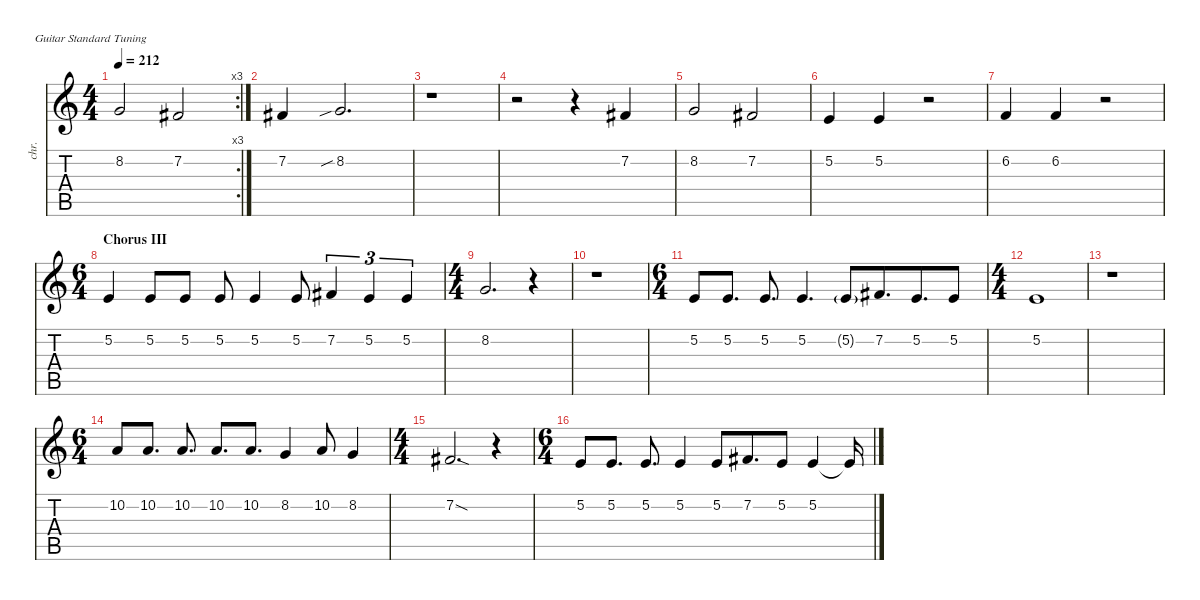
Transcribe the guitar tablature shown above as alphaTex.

\defaultSystemsLayout 4
\hideDynamics
\bracketExtendMode nobrackets
\track ("Vocals" "chr.") {instrument voiceoohs}
\staff {score tabs}
\tuning (E4 B3 G3 D3 A2 E2)
\rc 3
\ts (4 4)
\tempo 212
\clef g2
\ks c
8.2.2{dy mf} 7.2{acc #}.2 |
7.2{acc #}.4 8.2{sib}.2{d} |
r.1 |
r.2 r.4 7.2{acc #}.4 |
8.2.2 7.2{acc #}.2 |
5.2.4 5.2.4 r.2 |
6.2.4 6.2.4 r.2 |
\ts (6 4)
\beaming (8 2 2 2 6)
\section ("" "Chorus III")
5.2.4 5.2.8 5.2.8 5.2.8 5.2.4 5.2.8 7.2{acc #}.4{tu (3 2)} 5.2.4{tu (3 2)} 5.2.4{tu (3 2)} |
\ts (4 4)
\beaming (8 2 2 2 2)
8.2.2{d} r.4 |
r.1 |
\ts (6 4)
\beaming (8 2 2 2 6)
5.2.8 5.2.8{d} 5.2.8{d} 5.2.4{d} 5.2{g}.8{dy f} 7.2{acc #}.8{d dy mf} 5.2.8{d} 5.2.8 |
\ts (4 4)
\beaming (8 2 2 2 2)
5.2.1 |
r.1 |
\ts (6 4)
\beaming (8 2 2 2 6)
10.2.8 10.2.8{d} 10.2.8{d} 10.2.8{d} 10.2.8{d} 8.2.4 10.2.8 8.2.4 |
\ts (4 4)
\beaming (8 2 2 2 2)
7.2{sod acc #}.2{d} r.4 |
\ts (6 4)
\beaming (8 2 2 2 6)
5.2.8 5.2.8{d} 5.2.8{d} 5.2.4 5.2.8 7.2{acc #}.8{d} 5.2.8 5.2.4 5.2{t}.16
